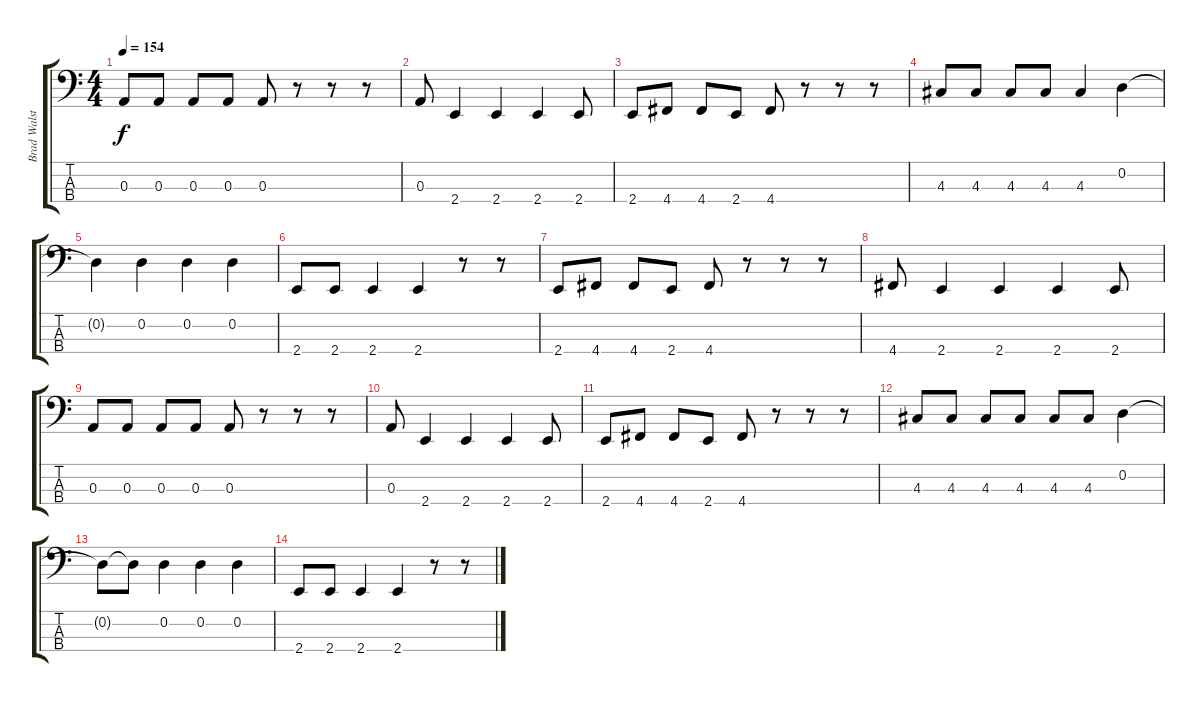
\track ("Brad Walst" "Brad Walst") {instrument electricbassfinger}
\staff {score tabs}
\tuning (G2 D2 A1 D1) {hide}
\ts (4 4)
\tempo 154
\clef f4
\ks c
0.3.8{dy f} 0.3.8 0.3.8 0.3.8 0.3.8 r.8 r.8 r.8 |
0.3.8 2.4.4 2.4.4 2.4.4 2.4.8 |
2.4.8 4.4.8 4.4.8 2.4.8 4.4.8 r.8 r.8 r.8 |
4.3.8 4.3.8 4.3.8 4.3.8 4.3.4 0.2.4 |
0.2{t}.4 0.2.4 0.2.4 0.2.4 |
2.4.8 2.4.8 2.4.4 2.4.4 r.8 r.8 |
2.4.8 4.4.8 4.4.8 2.4.8 4.4.8 r.8 r.8 r.8 |
4.4.8 2.4.4 2.4.4 2.4.4 2.4.8 |
0.3.8 0.3.8 0.3.8 0.3.8 0.3.8 r.8 r.8 r.8 |
0.3.8 2.4.4 2.4.4 2.4.4 2.4.8 |
2.4.8 4.4.8 4.4.8 2.4.8 4.4.8 r.8 r.8 r.8 |
4.3.8 4.3.8 4.3.8 4.3.8 4.3.8 4.3.8 0.2.4 |
0.2{t}.8 0.2{t}.8 0.2.4 0.2.4 0.2.4 |
2.4.8 2.4.8 2.4.4 2.4.4 r.8 r.8
